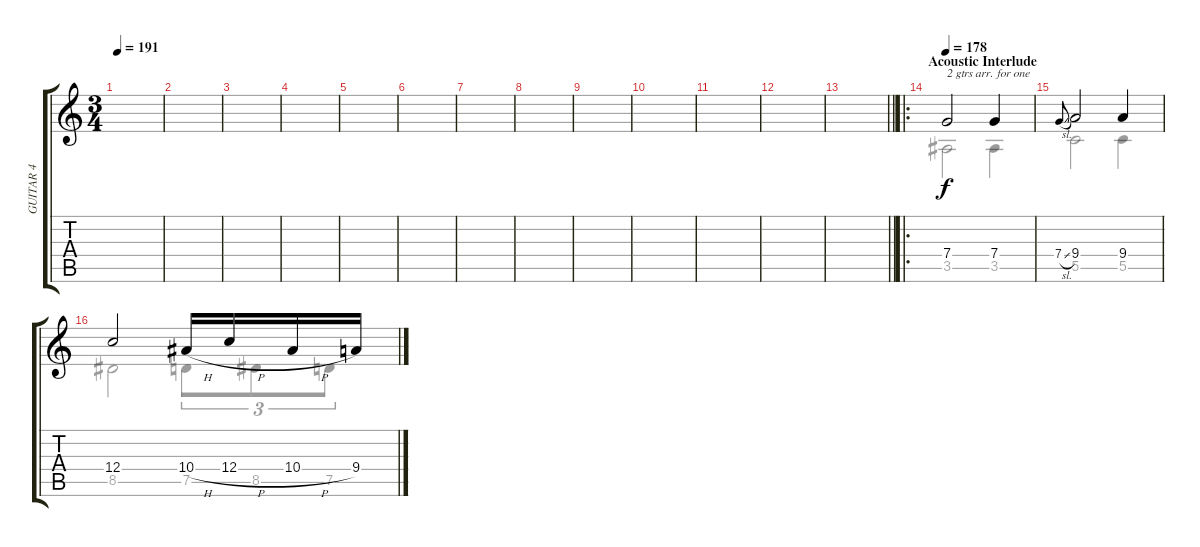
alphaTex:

\track ("GUITAR 4" "GUITAR 4") {instrument acousticguitarnylon}
\staff {score tabs}
\tuning (D4 A3 F3 C3 G2 D2) {hide}
\voice
\ts (3 4)
\tempo 191
\clef g2
\ks c
|
|
|
|
|
|
|
|
|
|
|
|
\barLineRight lightlight
|
\ro
\section ("" "Acoustic Interlude")
\tempo 178
7.4.2{txt "2 gtrs arr. for one"} 7.4.4 |
7.4{sl}.8{gr onbeat} 9.4.2 9.4.4 |
12.4.2 10.4{h}.16 12.4{h}.16 10.4{h}.16 9.4.16
\voice
\clef g2
\ottava regular
\simile none
\ks c
|
|
|
|
|
|
|
|
|
|
|
|
\barLineRight lightlight
|
3.5.2 3.5.4 |
5.5.2 5.5.4 |
8.5.2 7.5.8{tu (3 2)} 8.5.8{tu (3 2)} 7.5.8{tu (3 2)}
